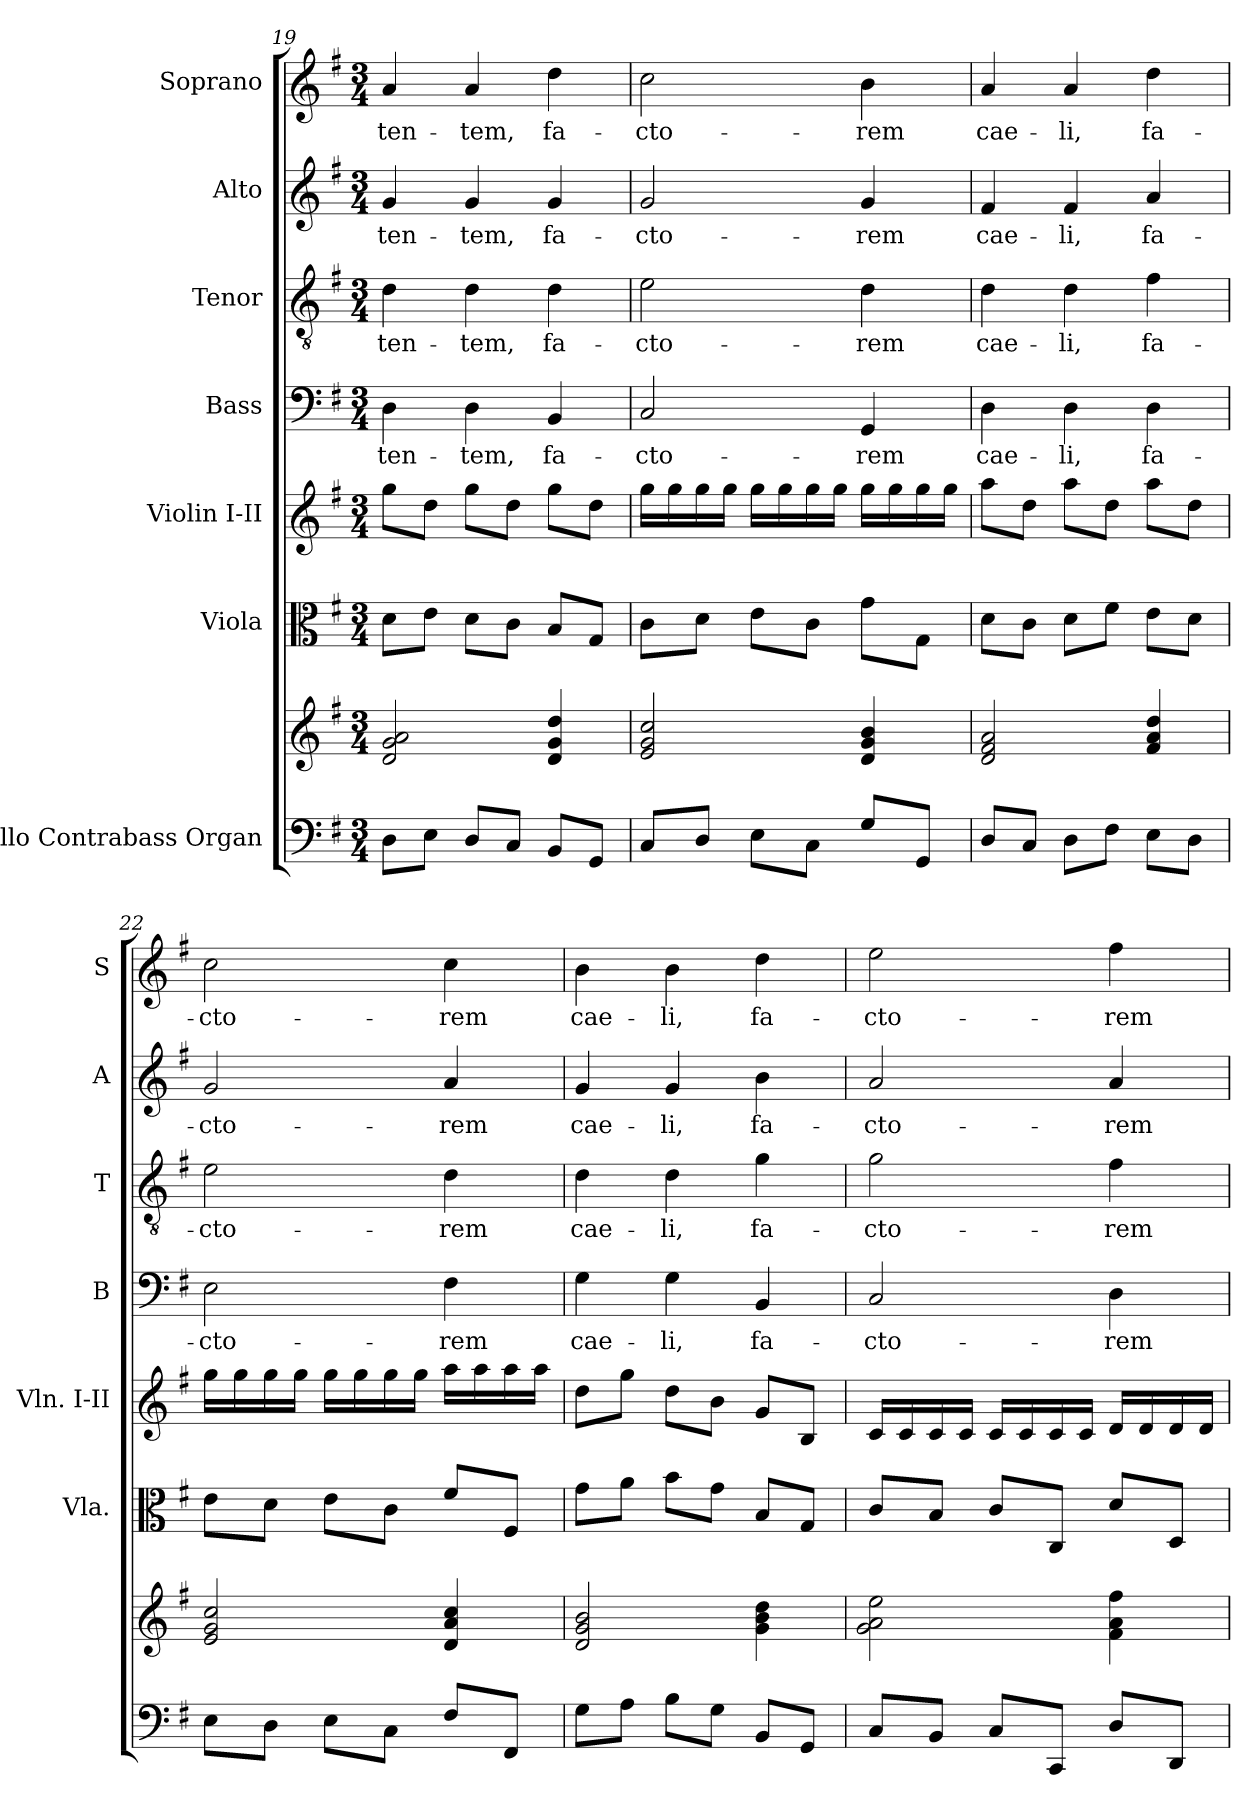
**kern	**kern	**kern	**kern	**kern	**text	**kern	**text	**kern	**text	**kern	**text
*part7	*part7	*part6	*part5	*part4	*part4	*part3	*part3	*part2	*part2	*part1	*part1
*staff8	*staff7	*staff6	*staff5	*staff4	*staff4	*staff3	*staff3	*staff2	*staff2	*staff1	*staff1
*I"Cello Contrabass Organ	*	*I"Viola	*I"Violin I-II	*I"Bass	*	*I"Tenor	*	*I"Alto	*	*I"Soprano	*
*	*	*I'Vla.	*I'Vln. I-II	*I'B	*	*I'T	*	*I'A	*	*I'S	*
*clefF4	*clefG2	*clefC3	*clefG2	*clefF4	*	*clefGv2	*	*clefG2	*	*clefG2	*
*k[f#]	*k[f#]	*k[f#]	*k[f#]	*k[f#]	*	*k[f#]	*	*k[f#]	*	*k[f#]	*
*e:	*e:	*e:	*e:	*e:	*	*e:	*	*e:	*	*e:	*
*M3/4	*M3/4	*M3/4	*M3/4	*M3/4	*	*M3/4	*	*M3/4	*	*M3/4	*
=19	=19	=19	=19	=19	=19	=19	=19	=19	=19	=19	=19
!	!	!	!	!	!LO:LY:b	!	!LO:LY:b	!	!LO:LY:b	!	!LO:LY:b
8D\L	2d/ 2g/ 2a/	8d\L	8gg\L	4D\	-ten-	4d\	-ten-	4g/	-ten-	4a/	-ten-
8E\J	.	8e\J	8dd\J	.	.	.	.	.	.	.	.
!	!	!	!	!	!LO:LY:b	!	!LO:LY:b	!	!LO:LY:b	!	!LO:LY:b
8D/L	.	8d\L	8gg\L	4D\	-tem,	4d\	-tem,	4g/	-tem,	4a/	-tem,
8C/J	.	8c\J	8dd\J	.	.	.	.	.	.	.	.
!	!	!	!	!	!LO:LY:b	!	!LO:LY:b	!	!LO:LY:b	!	!LO:LY:b
8BB/L	4d/ 4g/ 4dd/	8B/L	8gg\L	4BB/	fa-	4d\	fa-	4g/	fa-	4dd\	fa-
8GG/J	.	8G/J	8dd\J	.	.	.	.	.	.	.	.
=20	=20	=20	=20	=20	=20	=20	=20	=20	=20	=20	=20
!	!	!	!	!	!LO:LY:b	!	!LO:LY:b	!	!LO:LY:b	!	!LO:LY:b
8C/L	2e/ 2g/ 2cc/	8c\L	16gg\LL	2C/	-cto-	2e\	-cto-	2g/	-cto-	2cc\	-cto-
.	.	.	16gg\	.	.	.	.	.	.	.	.
8D/J	.	8d\J	16gg\	.	.	.	.	.	.	.	.
.	.	.	16gg\JJ	.	.	.	.	.	.	.	.
8E\L	.	8e\L	16gg\LL	.	.	.	.	.	.	.	.
.	.	.	16gg\	.	.	.	.	.	.	.	.
8C\J	.	8c\J	16gg\	.	.	.	.	.	.	.	.
.	.	.	16gg\JJ	.	.	.	.	.	.	.	.
!	!	!	!	!	!LO:LY:b	!	!LO:LY:b	!	!LO:LY:b	!	!LO:LY:b
8G/L	4d/ 4g/ 4b/	8g\L	16gg\LL	4GG/	-rem	4d\	-rem	4g/	-rem	4b\	-rem
.	.	.	16gg\	.	.	.	.	.	.	.	.
8GG/J	.	8G\J	16gg\	.	.	.	.	.	.	.	.
.	.	.	16gg\JJ	.	.	.	.	.	.	.	.
=21	=21	=21	=21	=21	=21	=21	=21	=21	=21	=21	=21
!	!	!	!	!	!LO:LY:b	!	!LO:LY:b	!	!LO:LY:b	!	!LO:LY:b
8D/L	2d/ 2f#/ 2a/	8d\L	8aa\L	4D\	cae-	4d\	cae-	4f#/	cae-	4a/	cae-
8C/J	.	8c\J	8dd\J	.	.	.	.	.	.	.	.
!	!	!	!	!	!LO:LY:b	!	!LO:LY:b	!	!LO:LY:b	!	!LO:LY:b
8D\L	.	8d\L	8aa\L	4D\	-li,	4d\	-li,	4f#/	-li,	4a/	-li,
8F#\J	.	8f#\J	8dd\J	.	.	.	.	.	.	.	.
!	!	!	!	!	!LO:LY:b	!	!LO:LY:b	!	!LO:LY:b	!	!LO:LY:b
8E\L	4f#/ 4a/ 4dd/	8e\L	8aa\L	4D\	fa-	4f#\	fa-	4a/	fa-	4dd\	fa-
8D\J	.	8d\J	8dd\J	.	.	.	.	.	.	.	.
=22	=22	=22	=22	=22	=22	=22	=22	=22	=22	=22	=22
!	!	!	!	!	!LO:LY:b	!	!LO:LY:b	!	!LO:LY:b	!	!LO:LY:b
8E\L	2e/ 2g/ 2cc/	8e\L	16gg\LL	2E\	-cto-	2e\	-cto-	2g/	-cto-	2cc\	-cto-
.	.	.	16gg\	.	.	.	.	.	.	.	.
8D\J	.	8d\J	16gg\	.	.	.	.	.	.	.	.
.	.	.	16gg\JJ	.	.	.	.	.	.	.	.
8E\L	.	8e\L	16gg\LL	.	.	.	.	.	.	.	.
.	.	.	16gg\	.	.	.	.	.	.	.	.
8C\J	.	8c\J	16gg\	.	.	.	.	.	.	.	.
.	.	.	16gg\JJ	.	.	.	.	.	.	.	.
!	!	!	!	!	!LO:LY:b	!	!LO:LY:b	!	!LO:LY:b	!	!LO:LY:b
8F#/L	4d/ 4a/ 4cc/	8f#/L	16aa\LL	4F#\	-rem	4d\	-rem	4a/	-rem	4cc\	-rem
.	.	.	16aa\	.	.	.	.	.	.	.	.
8FF#/J	.	8F#/J	16aa\	.	.	.	.	.	.	.	.
.	.	.	16aa\JJ	.	.	.	.	.	.	.	.
!!LO:PB:g=z
=23	=23	=23	=23	=23	=23	=23	=23	=23	=23	=23	=23
!	!	!	!	!	!LO:LY:b	!	!LO:LY:b	!	!LO:LY:b	!	!LO:LY:b
8G\L	2d/ 2g/ 2b/	8g\L	8dd\L	4G\	cae-	4d\	cae-	4g/	cae-	4b\	cae-
8A\J	.	8a\J	8gg\J	.	.	.	.	.	.	.	.
!	!	!	!	!	!LO:LY:b	!	!LO:LY:b	!	!LO:LY:b	!	!LO:LY:b
8B\L	.	8b\L	8dd\L	4G\	-li,	4d\	-li,	4g/	-li,	4b\	-li,
8G\J	.	8g\J	8b\J	.	.	.	.	.	.	.	.
!	!	!	!	!	!LO:LY:b	!	!LO:LY:b	!	!LO:LY:b	!	!LO:LY:b
8BB/L	4g\ 4b\ 4dd\	8B/L	8g/L	4BB/	fa-	4g\	fa-	4b\	fa-	4dd\	fa-
8GG/J	.	8G/J	8B/J	.	.	.	.	.	.	.	.
=24	=24	=24	=24	=24	=24	=24	=24	=24	=24	=24	=24
!	!	!	!	!	!LO:LY:b	!	!LO:LY:b	!	!LO:LY:b	!	!LO:LY:b
8C/L	2g\ 2a\ 2ee\	8c/L	16c/LL	2C/	-cto-	2g\	-cto-	2a/	-cto-	2ee\	-cto-
.	.	.	16c/	.	.	.	.	.	.	.	.
8BB/J	.	8B/J	16c/	.	.	.	.	.	.	.	.
.	.	.	16c/JJ	.	.	.	.	.	.	.	.
8C/L	.	8c/L	16c/LL	.	.	.	.	.	.	.	.
.	.	.	16c/	.	.	.	.	.	.	.	.
8CC/J	.	8C/J	16c/	.	.	.	.	.	.	.	.
.	.	.	16c/JJ	.	.	.	.	.	.	.	.
!	!	!	!	!	!LO:LY:b	!	!LO:LY:b	!	!LO:LY:b	!	!LO:LY:b
8D/L	4f#\ 4a\ 4ff#\	8d/L	16d/LL	4D\	-rem	4f#\	-rem	4a/	-rem	4ff#\	-rem
.	.	.	16d/	.	.	.	.	.	.	.	.
8DD/J	.	8D/J	16d/	.	.	.	.	.	.	.	.
.	.	.	16d/JJ	.	.	.	.	.	.	.	.
=	=	=	=	=	=	=	=	=	=	=	=
*-	*-	*-	*-	*-	*-	*-	*-	*-	*-	*-	*-
